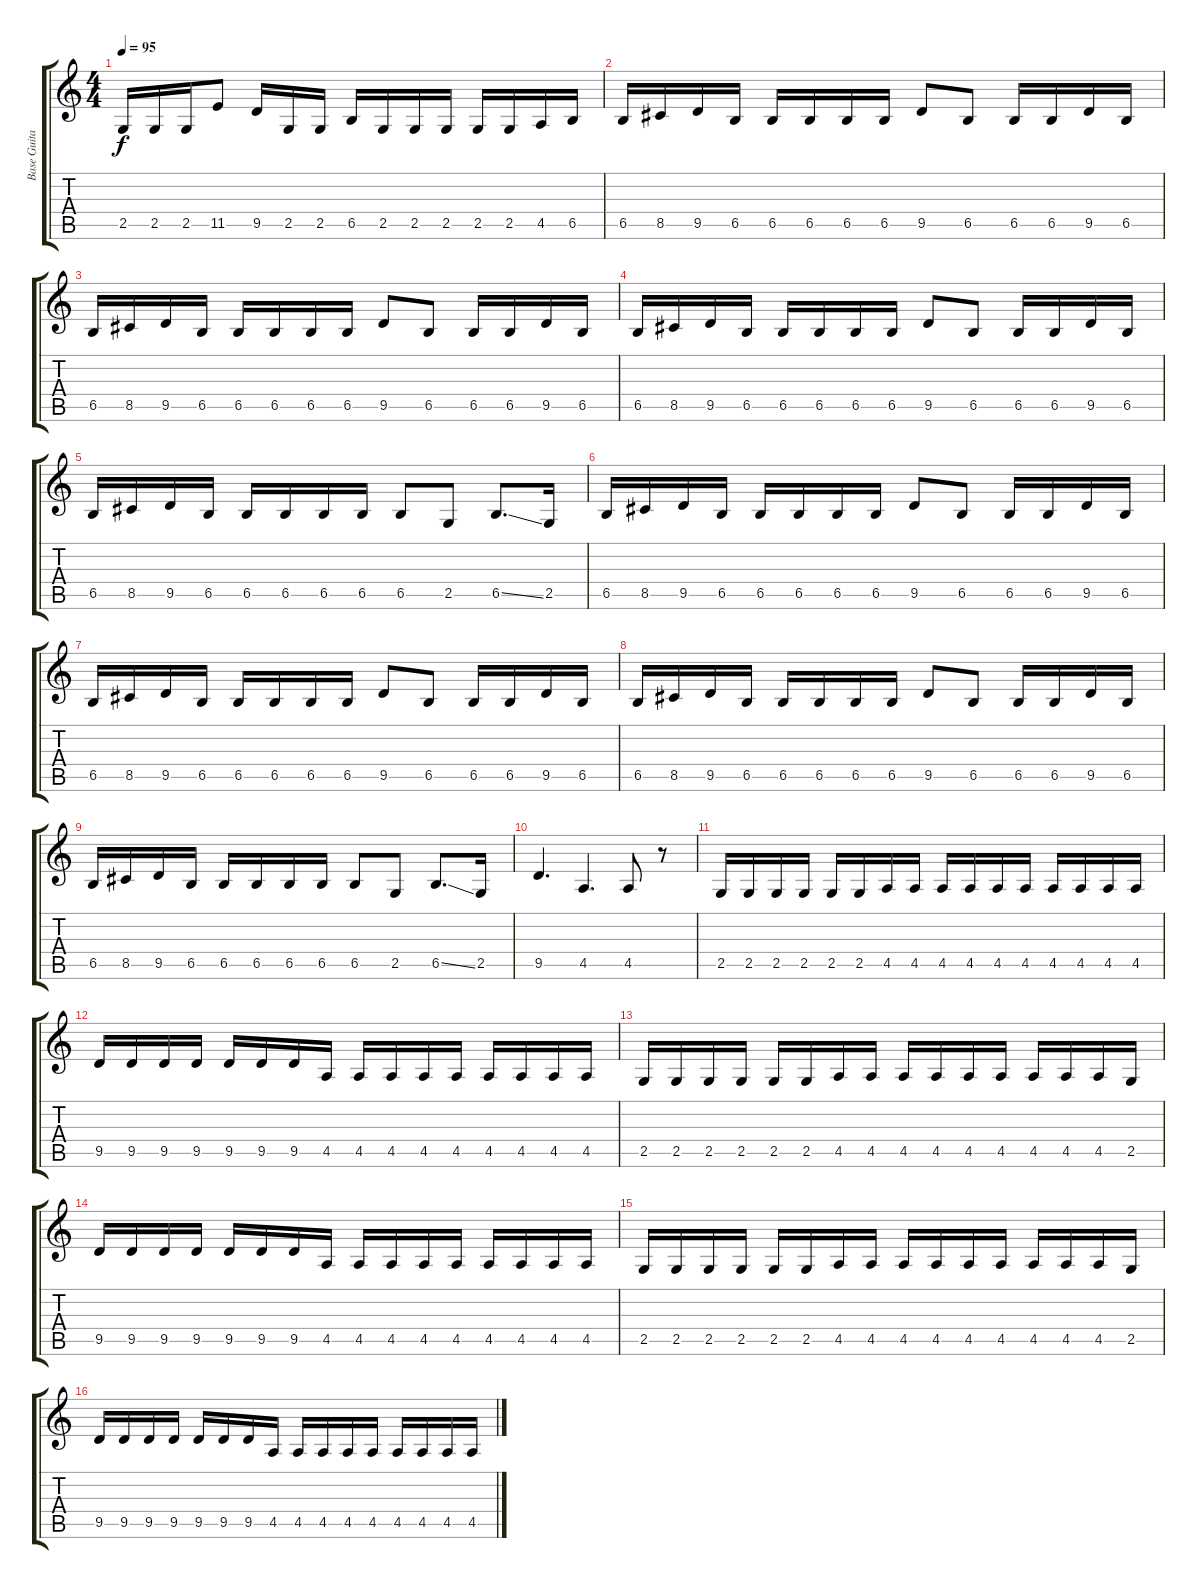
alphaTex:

\track ("Base Guitar" "Base Guita") {instrument electricbassfinger}
\staff {score tabs}
\tuning (C4 G3 Eb3 Bb2 F2 C2) {hide}
\ts (4 4)
\tempo 95
\clef g2
\ks c
2.5.16{dy f} 2.5.16 2.5.16 11.5.8 9.5.16 2.5.16 2.5.16 6.5.16 2.5.16 2.5.16 2.5.16 2.5.16 2.5.16 4.5.16 6.5.16 |
6.5.16 8.5.16 9.5.16 6.5.16 6.5.16 6.5.16 6.5.16 6.5.16 9.5.8 6.5.8 6.5.16 6.5.16 9.5.16 6.5.16 |
6.5.16 8.5.16 9.5.16 6.5.16 6.5.16 6.5.16 6.5.16 6.5.16 9.5.8 6.5.8 6.5.16 6.5.16 9.5.16 6.5.16 |
6.5.16 8.5.16 9.5.16 6.5.16 6.5.16 6.5.16 6.5.16 6.5.16 9.5.8 6.5.8 6.5.16 6.5.16 9.5.16 6.5.16 |
6.5.16 8.5.16 9.5.16 6.5.16 6.5.16 6.5.16 6.5.16 6.5.16 6.5.8 2.5.8 6.5{ss}.8{d} 2.5.16 |
6.5.16 8.5.16 9.5.16 6.5.16 6.5.16 6.5.16 6.5.16 6.5.16 9.5.8 6.5.8 6.5.16 6.5.16 9.5.16 6.5.16 |
6.5.16 8.5.16 9.5.16 6.5.16 6.5.16 6.5.16 6.5.16 6.5.16 9.5.8 6.5.8 6.5.16 6.5.16 9.5.16 6.5.16 |
6.5.16 8.5.16 9.5.16 6.5.16 6.5.16 6.5.16 6.5.16 6.5.16 9.5.8 6.5.8 6.5.16 6.5.16 9.5.16 6.5.16 |
6.5.16 8.5.16 9.5.16 6.5.16 6.5.16 6.5.16 6.5.16 6.5.16 6.5.8 2.5.8 6.5{ss}.8{d} 2.5.16 |
9.5.4{d} 4.5.4{d} 4.5.8 r.8 |
2.5.16 2.5.16 2.5.16 2.5.16 2.5.16 2.5.16 4.5.16 4.5.16 4.5.16 4.5.16 4.5.16 4.5.16 4.5.16 4.5.16 4.5.16 4.5.16 |
9.5.16 9.5.16 9.5.16 9.5.16 9.5.16 9.5.16 9.5.16 4.5.16 4.5.16 4.5.16 4.5.16 4.5.16 4.5.16 4.5.16 4.5.16 4.5.16 |
2.5.16 2.5.16 2.5.16 2.5.16 2.5.16 2.5.16 4.5.16 4.5.16 4.5.16 4.5.16 4.5.16 4.5.16 4.5.16 4.5.16 4.5.16 2.5.16 |
9.5.16 9.5.16 9.5.16 9.5.16 9.5.16 9.5.16 9.5.16 4.5.16 4.5.16 4.5.16 4.5.16 4.5.16 4.5.16 4.5.16 4.5.16 4.5.16 |
2.5.16 2.5.16 2.5.16 2.5.16 2.5.16 2.5.16 4.5.16 4.5.16 4.5.16 4.5.16 4.5.16 4.5.16 4.5.16 4.5.16 4.5.16 2.5.16 |
9.5.16 9.5.16 9.5.16 9.5.16 9.5.16 9.5.16 9.5.16 4.5.16 4.5.16 4.5.16 4.5.16 4.5.16 4.5.16 4.5.16 4.5.16 4.5.16
